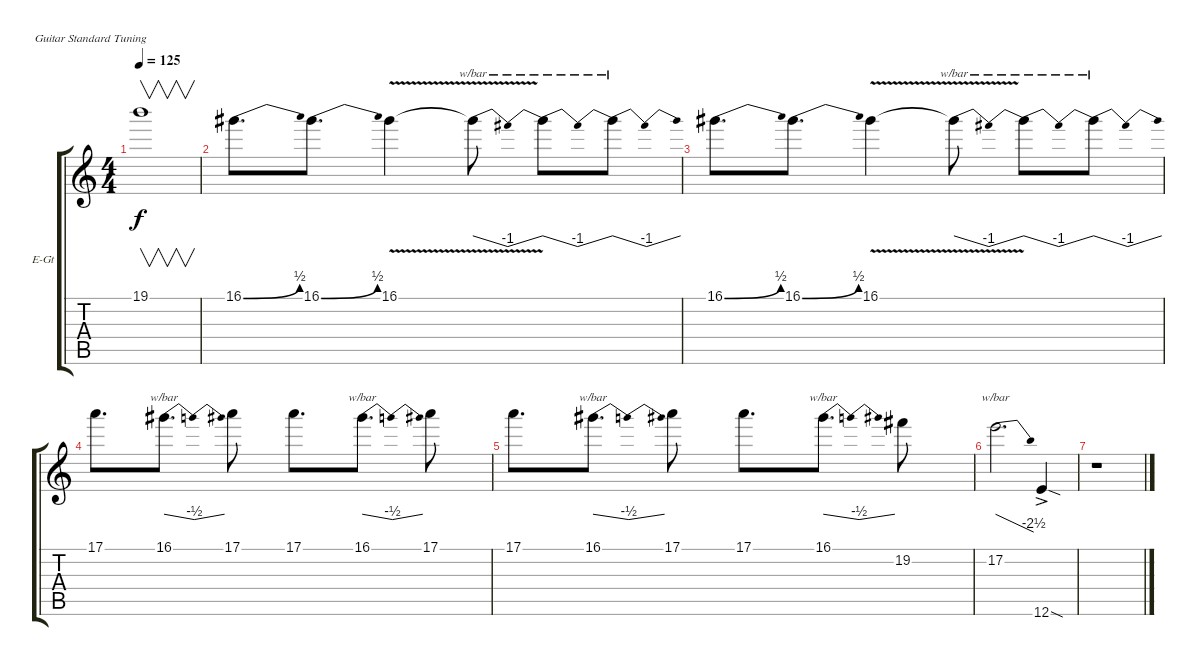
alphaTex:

\defaultSystemsLayout 4
\bracketExtendMode groupsimilarinstruments
\firstSystemTrackNameOrientation horizontal
\otherSystemsTrackNameOrientation horizontal
\track ("Extra Guitar #1" "E-Gt") {instrument distortionguitar}
\staff {score tabs}
\tuning (E4 B3 G3 D3 A2 E2)
\ts (4 4)
\tempo 125
\clef g2
\ks c
19.1{t}.1{v dy f} |
16.1{be (bend 0 0 16.2 2)}.8{d} 16.1{be (bend 0 0 16.2 2)}.8{d} 16.1{v}.4 16.1{t}.8{tbe (dip default 0 0 15 -4 30 0)} 16.1{t}.8{tbe (dip default 0 0 15 -4 30 0)} 16.1{t}.8{tbe (dip default 0 0 15 -4 30 0)} |
16.1{be (bend 0 0 16.2 2)}.8{d} 16.1{be (bend 0 0 16.2 2)}.8{d} 16.1{v}.4 16.1{t}.8{tbe (dip default 0 0 15 -4 30 0)} 16.1{t}.8{tbe (dip default 0 0 15 -4 30 0)} 16.1{t}.8{tbe (dip default 0 0 15 -4 30 0)} |
17.1.8{d} 16.1.8{d tbe (dip default 0 0 14.399999999999999 -2 15 -2 30 0)} 17.1.8 17.1.8{d} 16.1.8{d tbe (dip default 0 0 14.399999999999999 -2 15 -2 30 0)} 17.1.8 |
17.1.8{d} 16.1.8{d tbe (dip default 0 0 14.399999999999999 -2 15 -2 30 0)} 17.1.8 17.1.8{d} 16.1.8{d tbe (dip default 0 0 14.399999999999999 -2 15 -2 30 0)} 19.2.8 |
17.2.2{d tbe (dive default 0 0 59.4 -10)} 12.6{sod ac}.4 |
r.1
